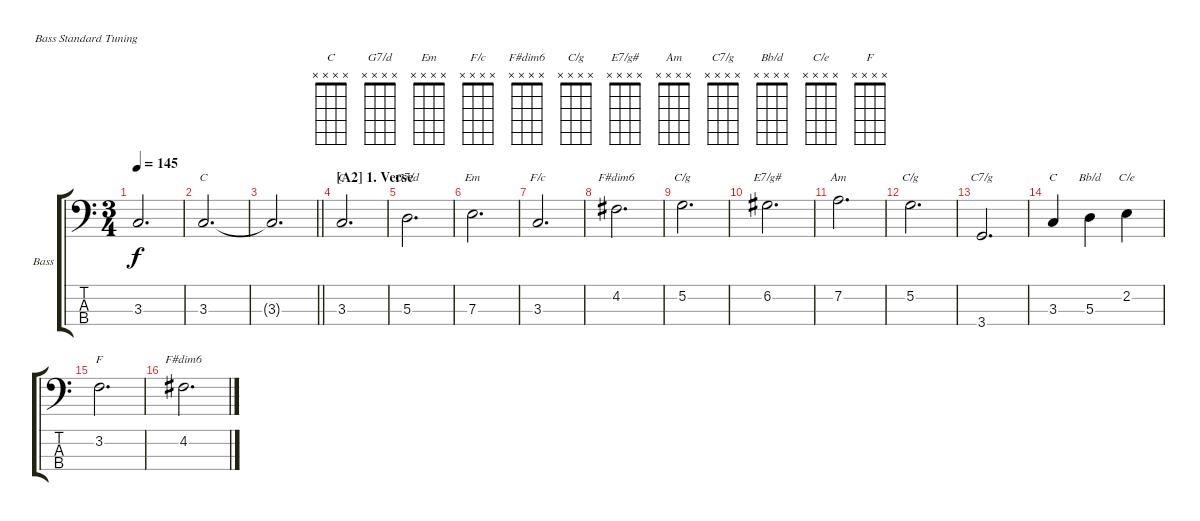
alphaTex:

\bracketExtendMode groupsimilarinstruments
\firstSystemTrackNameOrientation horizontal
\otherSystemsTrackNameOrientation horizontal
\track ("Double Bass" "Bass") {instrument fretlessbass}
\staff {score tabs}
\tuning (G2 D2 A1 E1)
\chord ("C" x x x x)
\chord ("G7/d" x x x x)
\chord ("Em" x x x x)
\chord ("F/c" x x x x)
\chord ("F#dim6" x x x x)
\chord ("C/g" x x x x)
\chord ("E7/g#" x x x x)
\chord ("Am" x x x x)
\chord ("C7/g" x x x x)
\chord ("Bb/d" x x x x)
\chord ("C/e" x x x x)
\chord ("F" x x x x)
\ts (3 4)
\tempo 145
\clef f4
\ks c
3.3{t}.2{d dy f} |
3.3.2{d ch "C"} |
\barLineRight lightlight
3.3{t}.2{d} |
\section ("" "[A2] 1. Verse")
3.3.2{d ch "C"} |
5.3.2{d ch "G7/d"} |
7.3.2{d ch "Em"} |
3.3.2{d ch "F/c"} |
4.2.2{d ch "F#dim6"} |
5.2.2{d ch "C/g"} |
6.2.2{d ch "E7/g#"} |
7.2.2{d ch "Am"} |
5.2.2{d ch "C/g"} |
3.4.2{d ch "C7/g"} |
3.3.4{ch "C"} 5.3.4{ch "Bb/d"} 2.2.4{ch "C/e"} |
3.2.2{d ch "F"} |
4.2.2{d ch "F#dim6"}
